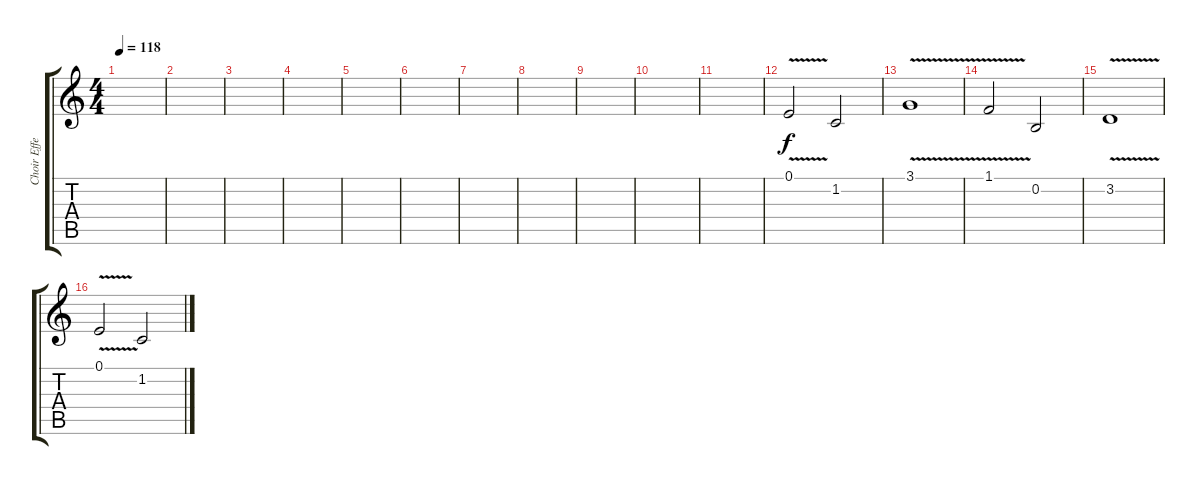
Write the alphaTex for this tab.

\track ("Choir Effect" "Choir Effe") {instrument choiraahs}
\staff {score tabs}
\tuning (E4 B3 G3 D3 A2 E2) {hide}
\ts (4 4)
\tempo 118
\clef g2
\ks c
|
|
|
|
|
|
|
|
|
|
|
0.1{v}.2 1.2.2 |
3.1{v}.1 |
1.1{v}.2 0.2.2 |
3.2{v}.1 |
0.1{v}.2 1.2.2
